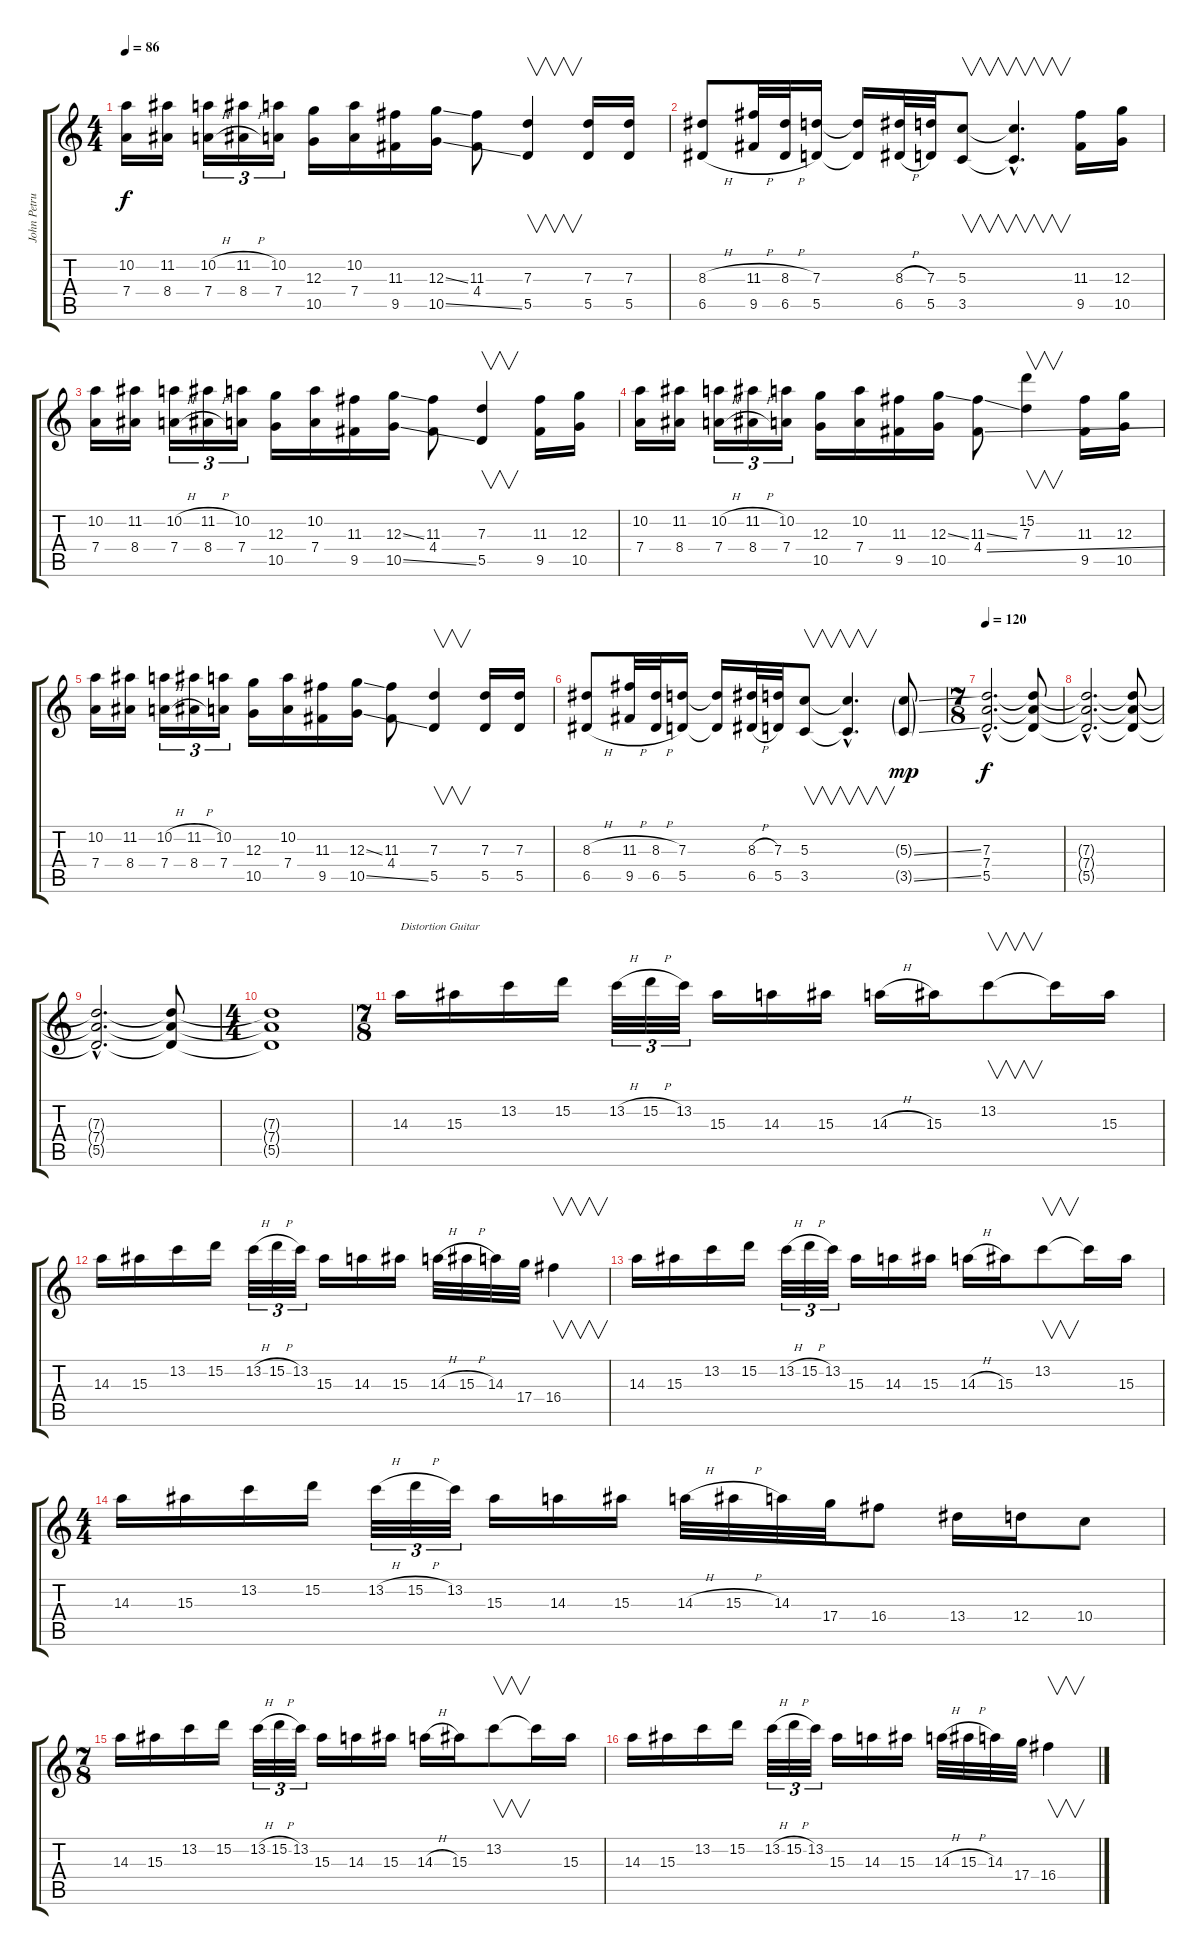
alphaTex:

\track ("John Petrucci - 6 String Guitar Dropped" "John Petru") {instrument acousticguitarsteel}
\staff {score tabs}
\tuning (E4 B3 G3 D3 A2 D2) {hide}
\ts (4 4)
\tempo 86
\clef g2
\ks c
(10.2 7.4).16{dy f} (11.2 8.4).16 (10.2{h} 7.4{h}).16{tu (3 2)} (11.2{h} 8.4{h}).16{tu (3 2)} (10.2 7.4).16{tu (3 2)} (12.3 10.5).16 (10.2 7.4).16 (11.3 9.5).16 (12.3{ss} 10.5{ss}).16 (11.3 4.4).8 (7.3 5.5).4{v} (7.3 5.5).16 (7.3 5.5).16 |
(8.3{h} 6.5{h}).8 (11.3{h} 9.5{h}).32 (8.3{h} 6.5{h}).32 (7.3 5.5).16 (7.3{t} 5.5{t}).16 (8.3{h} 6.5{h}).32 (7.3 5.5).32 (5.3 3.5).8{v} (5.3{hac t} 3.5{hac t}).4{v d} (11.3 9.5).16 (12.3 10.5).16 |
(10.2 7.4).16 (11.2 8.4).16 (10.2{h} 7.4{h}).16{tu (3 2)} (11.2{h} 8.4{h}).16{tu (3 2)} (10.2 7.4).16{tu (3 2)} (12.3 10.5).16 (10.2 7.4).16 (11.3 9.5).16 (12.3{ss} 10.5{ss}).16 (11.3 4.4).8 (7.3 5.5).4{v} (11.3 9.5).16 (12.3 10.5).16 |
(10.2 7.4).16 (11.2 8.4).16 (10.2{h} 7.4{h}).16{tu (3 2)} (11.2{h} 8.4{h}).16{tu (3 2)} (10.2 7.4).16{tu (3 2)} (12.3 10.5).16 (10.2 7.4).16 (11.3 9.5).16 (12.3{ss} 10.5).16 (11.3{ss} 4.4{ss}).8 (15.2 7.3).4{v} (11.3 9.5).16 (12.3 10.5).16 |
(10.2 7.4).16 (11.2 8.4).16 (10.2{h} 7.4{h}).16{tu (3 2)} (11.2{h} 8.4{h}).16{tu (3 2)} (10.2 7.4).16{tu (3 2)} (12.3 10.5).16 (10.2 7.4).16 (11.3 9.5).16 (12.3{ss} 10.5{ss}).16 (11.3 4.4).8 (7.3 5.5).4{v} (7.3 5.5).16 (7.3 5.5).16 |
(8.3{h} 6.5{h}).8 (11.3{h} 9.5{h}).32 (8.3{h} 6.5{h}).32 (7.3 5.5).16 (7.3{t} 5.5{t}).16 (8.3{h} 6.5{h}).32 (7.3 5.5).32 (5.3 3.5).8{v} (5.3{hac t} 3.5{hac t}).4{v d} (5.3{ss g} 3.5{ss g}).8{dy mp} |
\ts (7 8)
\tempo 120
(7.3{hac} 7.4{hac} 5.5{hac}).2{d dy f} (7.3{t} 7.4{t} 5.5{t}).8 |
(7.3{hac t} 7.4{hac t} 5.5{hac t}).2{d} (7.3{t} 7.4{t} 5.5{t}).8 |
(7.3{hac t} 7.4{hac t} 5.5{hac t}).2{d} (7.3{t} 7.4{t} 5.5{t}).8 |
\ts (4 4)
(7.3{t} 7.4{t} 5.5{t}).1 |
\ts (7 8)
14.3.16{txt "Distortion Guitar" instrument distortionguitar} 15.3.16 13.2.16 15.2.16 13.2{h}.32{tu (3 2)} 15.2{h}.32{tu (3 2)} 13.2.32{tu (3 2)} 15.3.16 14.3.16 15.3.16 14.3{h}.16 15.3.16 13.2.8{v} 13.2{t}.16 15.3.16 |
14.3.16 15.3.16 13.2.16 15.2.16 13.2{h}.32{tu (3 2)} 15.2{h}.32{tu (3 2)} 13.2.32{tu (3 2)} 15.3.16 14.3.16 15.3.16 14.3{h}.32 15.3{h}.32 14.3.32 17.4.32 16.4.4{v} |
14.3.16 15.3.16 13.2.16 15.2.16 13.2{h}.32{tu (3 2)} 15.2{h}.32{tu (3 2)} 13.2.32{tu (3 2)} 15.3.16 14.3.16 15.3.16 14.3{h}.16 15.3.16 13.2.8{v} 13.2{t}.16 15.3.16 |
\ts (4 4)
14.3.16 15.3.16 13.2.16 15.2.16 13.2{h}.32{tu (3 2)} 15.2{h}.32{tu (3 2)} 13.2.32{tu (3 2)} 15.3.16 14.3.16 15.3.16 14.3{h}.32 15.3{h}.32 14.3.32 17.4.32 16.4.8 13.4.16 12.4.16 10.4.8 |
\ts (7 8)
14.3.16 15.3.16 13.2.16 15.2.16 13.2{h}.32{tu (3 2)} 15.2{h}.32{tu (3 2)} 13.2.32{tu (3 2)} 15.3.16 14.3.16 15.3.16 14.3{h}.16 15.3.16 13.2.8{v} 13.2{t}.16 15.3.16 |
14.3.16 15.3.16 13.2.16 15.2.16 13.2{h}.32{tu (3 2)} 15.2{h}.32{tu (3 2)} 13.2.32{tu (3 2)} 15.3.16 14.3.16 15.3.16 14.3{h}.32 15.3{h}.32 14.3.32 17.4.32 16.4.4{v}
